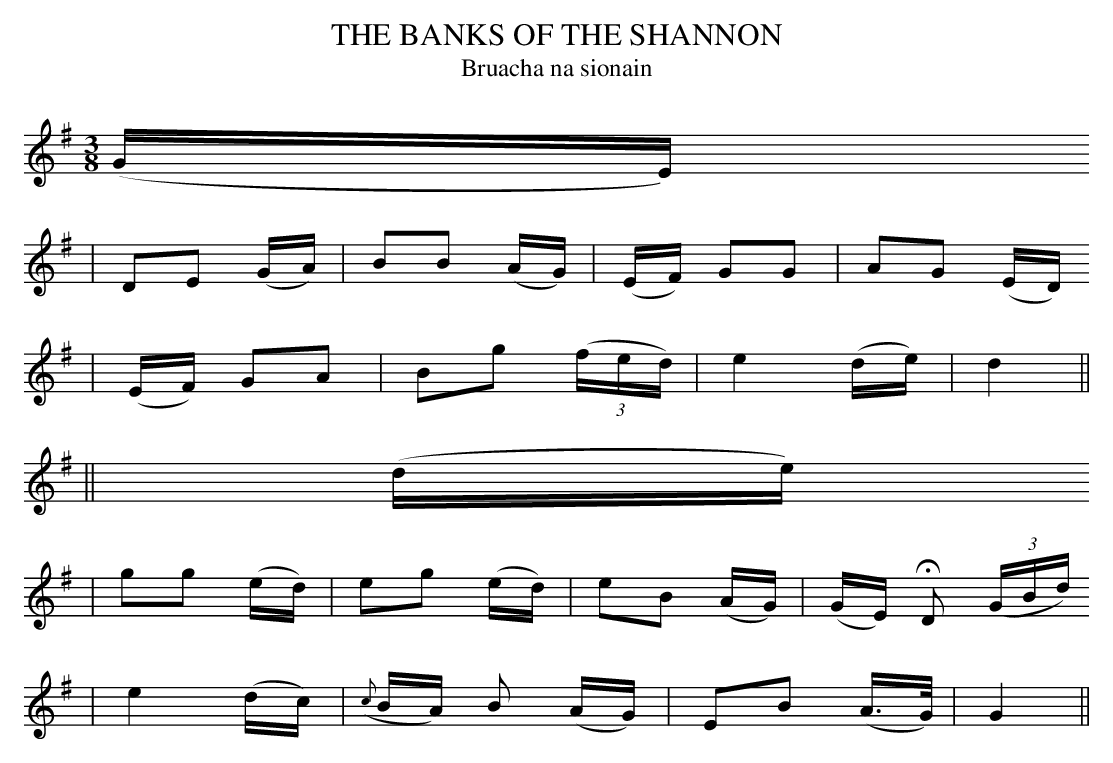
X:1
T: THE BANKS OF THE SHANNON
T: Bruacha na sionain
M: 3/8
L: 1/8
K: G
(G/E/)
| DE (G/A/) | BB (A/G/) | (E/F/) GG | AG (E/D/)
| (E/F/) GA | Bg ((3f/e/d/) | e2 (d/e/) | d2 ||
|| (d/e/)
| gg (e/d/) | eg (e/d/) | eB (A/G/) | (G/E/) HD ((3G/B/d/)
| e2 (d/c/) | ({c}B/A/) B (A/G/) | EB (A/>G/) | G2 ||
